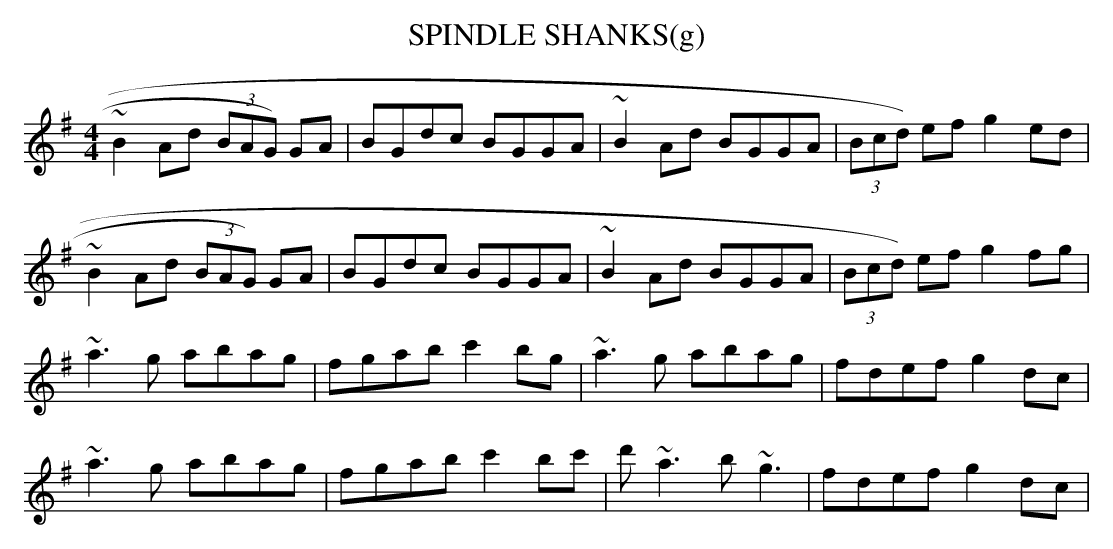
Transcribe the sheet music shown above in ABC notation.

X:1
T:SPINDLE SHANKS(g)
M:4/4
L:1/8
K:G
~B2 Ad (3BAG) GA|BGdc BGGA|~B2Ad BGGA|(3Bcd) ef g2 ed|!
~B2 Ad (3BAG) GA|BGdc BGGA|~B2Ad BGGA|(3Bcd) ef g2 fg|!
~a3g abag|fgab c'2 bg|~a3g abag|fdef g2 dc|!
~a3g abag|fgab c'2 bc'|d'~a3 b~g3|fdef g2 dc|!
